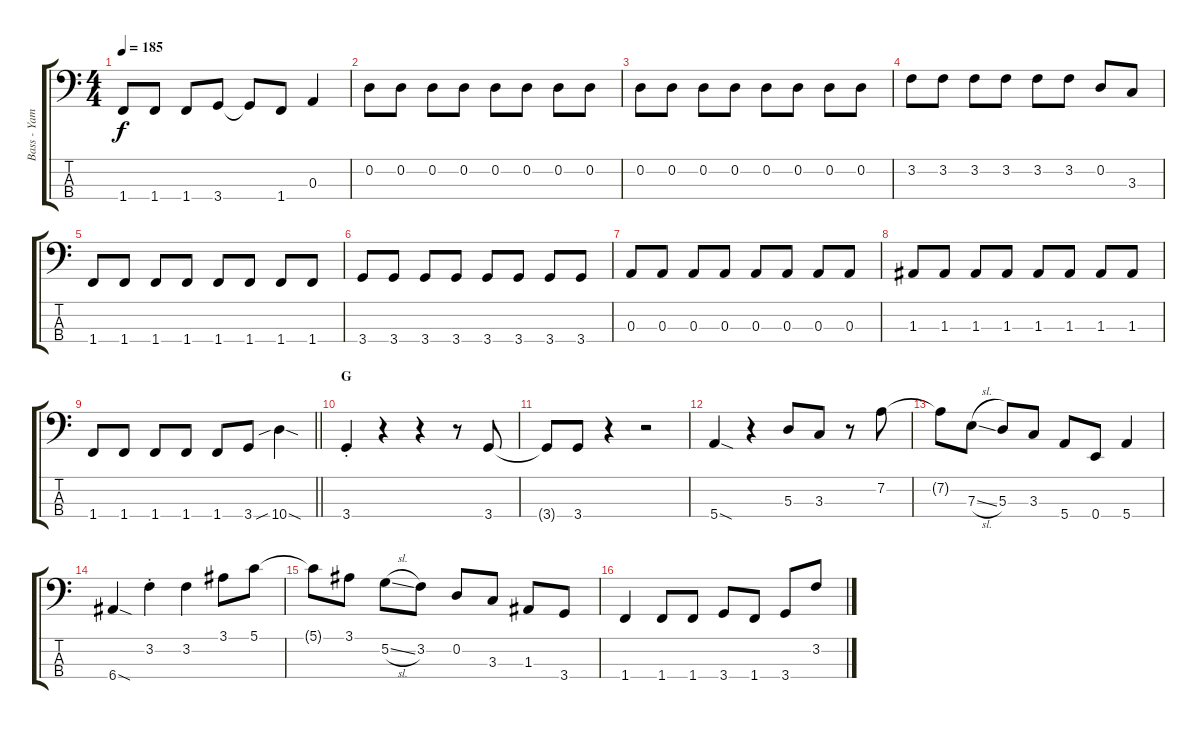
\track ("Bass - Yamada" "Bass - Yam") {instrument electricbasspick}
\staff {score tabs}
\tuning (G2 D2 A1 E1) {hide}
\ts (4 4)
\tempo 185
\clef f4
\ks c
1.4.8{dy f} 1.4.8 1.4.8 3.4.8 3.4{t}.8 1.4.8 0.3.4 |
0.2.8 0.2.8 0.2.8 0.2.8 0.2.8 0.2.8 0.2.8 0.2.8 |
0.2.8 0.2.8 0.2.8 0.2.8 0.2.8 0.2.8 0.2.8 0.2.8 |
3.2.8 3.2.8 3.2.8 3.2.8 3.2.8 3.2.8 0.2.8 3.3.8 |
1.4.8 1.4.8 1.4.8 1.4.8 1.4.8 1.4.8 1.4.8 1.4.8 |
3.4.8 3.4.8 3.4.8 3.4.8 3.4.8 3.4.8 3.4.8 3.4.8 |
0.3.8 0.3.8 0.3.8 0.3.8 0.3.8 0.3.8 0.3.8 0.3.8 |
1.3.8 1.3.8 1.3.8 1.3.8 1.3.8 1.3.8 1.3.8 1.3.8 |
\barLineRight lightlight
1.4.8 1.4.8 1.4.8 1.4.8 1.4.8 3.4.8 10.4{sib sod}.4 |
\section ("" "G")
3.4{st}.4 r.4 r.4 r.8 3.4.8 |
3.4{t}.8 3.4.8 r.4 r.2 |
5.4{sod}.4 r.4 5.3.8 3.3.8 r.8 7.2.8 |
7.2{t}.8 7.3{sl}.8 5.3.8 3.3.8 5.4.8 0.4.8 5.4.4 |
6.4{sod}.4 3.2{st}.4 3.2.4 3.1.8 5.1.8 |
5.1{t}.8 3.1.8 5.2{sl}.8 3.2.8 0.2.8 3.3.8 1.3.8 3.4.8 |
1.4.4 1.4.8 1.4.8 3.4.8 1.4.8 3.4.8 3.2.8
